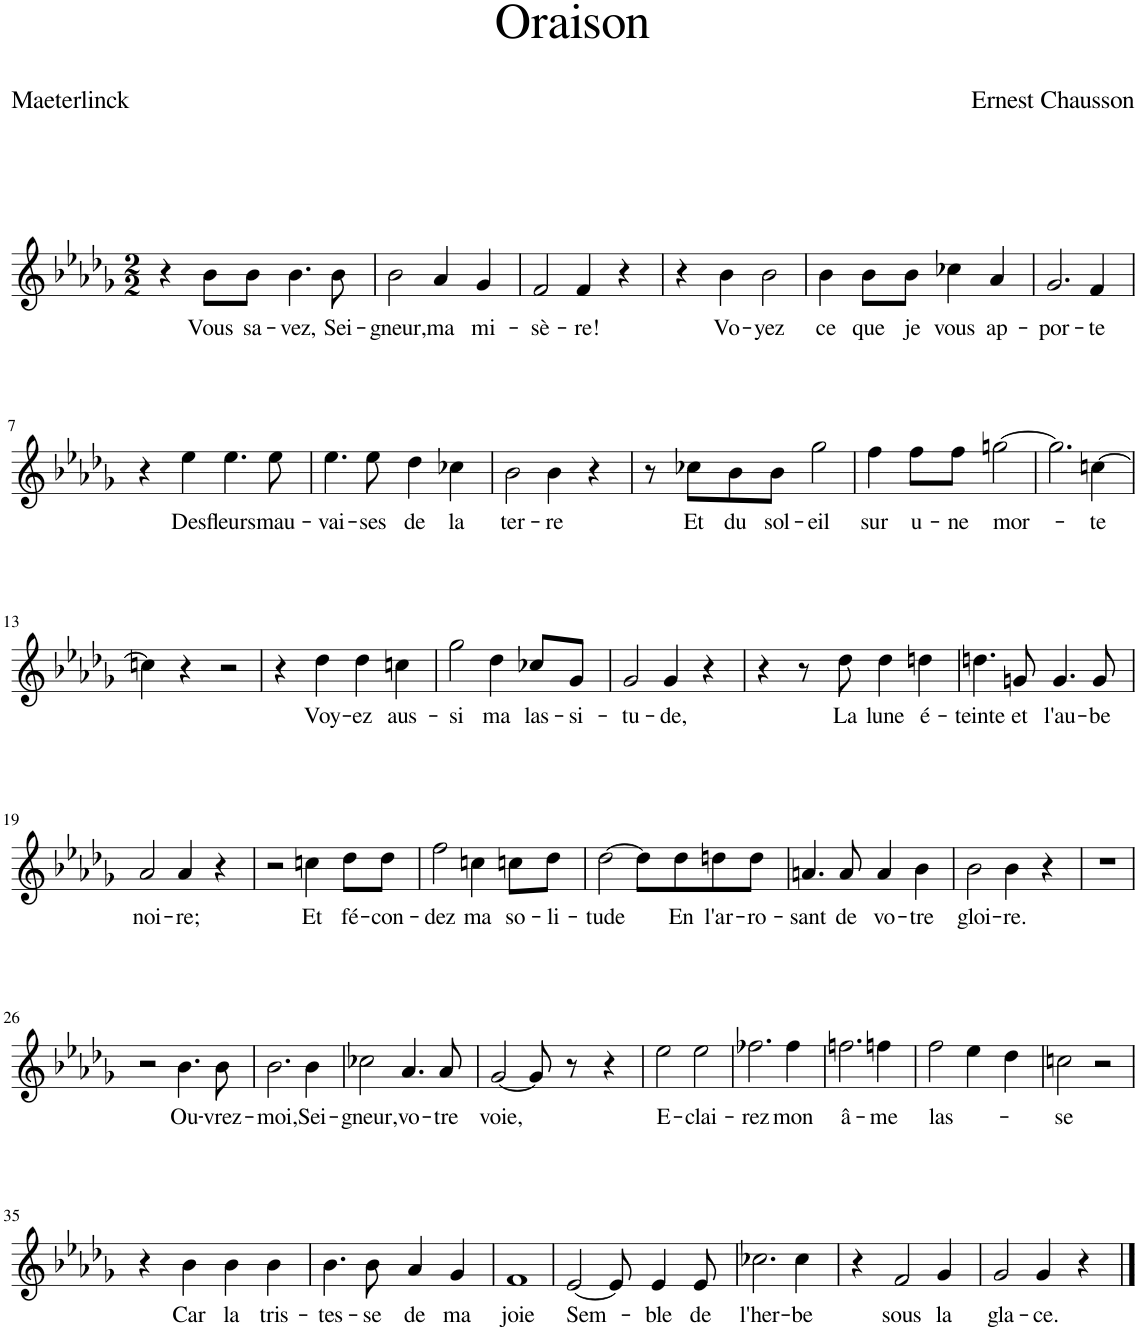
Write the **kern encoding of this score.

**kern	**text
*part1	*part1
*staff1	*staff1
*I"Piano	*
*I'Pno	*
*clefG2	*
*k[b-e-a-d-g-]	*
*M2/2	*
=1	=1
4r	.
!	!LO:LY:b
8b-\L	Vous
!	!LO:LY:b
8b-\J	sa-
!	!LO:LY:b
4.b-\	-vez,
!	!LO:LY:b
8b-\	Sei-
=2	=2
!	!LO:LY:b
2b-\	-gneur,
!	!LO:LY:b
4a-/	ma
!	!LO:LY:b
4g-/	mi-
=3	=3
!	!LO:LY:b
2f/	-sè-
!	!LO:LY:b
4f/	-re!
4r	.
=4	=4
4r	.
!	!LO:LY:b
4b-\	Vo-
!	!LO:LY:b
2b-\	-yez
=5	=5
!	!LO:LY:b
4b-\	ce
!	!LO:LY:b
8b-\L	que
!	!LO:LY:b
8b-\J	je
!	!LO:LY:b
4cc-X\	vous
!	!LO:LY:b
4a-/	ap-
=6	=6
!	!LO:LY:b
2.g-/	-por-
!	!LO:LY:b
4f/	-te
!!LO:LB:g=z
=7	=7
4r	.
!	!LO:LY:b
4ee-\	Des
!	!LO:LY:b
4.ee-\	fleurs
!	!LO:LY:b
8ee-\	mau-
=8	=8
!	!LO:LY:b
4.ee-\	-vai-
!	!LO:LY:b
8ee-\	-ses
!	!LO:LY:b
4dd-\	de
!	!LO:LY:b
4cc-X\	la
=9	=9
!	!LO:LY:b
2b-\	ter-
!	!LO:LY:b
4b-\	-re
4r	.
=10	=10
8r	.
!	!LO:LY:b
8cc-X\L	Et
!	!LO:LY:b
8b-\	du
!	!LO:LY:b
8b-\J	sol-
!	!LO:LY:b
2gg-\	-eil
=11	=11
!	!LO:LY:b
4ff\	sur
!	!LO:LY:b
8ff\L	u-
!	!LO:LY:b
8ff\J	-ne
!	!LO:LY:b
[2ggn\	mor-
=12	=12
2.gg\]	.
!	!LO:LY:b
[4ccn\	-te
!!LO:LB:g=z
=13	=13
4ccn\]	.
4r	.
2r	.
=14	=14
4r	.
!	!LO:LY:b
4dd-\	Voy-
!	!LO:LY:b
4dd-\	-ez
!	!LO:LY:b
4ccn\	aus-
=15	=15
!	!LO:LY:b
2gg-\	-si
!	!LO:LY:b
4dd-\	ma
!	!LO:LY:b
8cc-X/L	las-
!	!LO:LY:b
8g-/J	-si-
=16	=16
!	!LO:LY:b
2g-/	-tu-
!	!LO:LY:b
4g-/	-de,
4r	.
=17	=17
4r	.
8r	.
!	!LO:LY:b
8dd-\	La
!	!LO:LY:b
4dd-\	lune
!	!LO:LY:b
4ddn\	é-
=18	=18
!	!LO:LY:b
4.ddn\	-teinte
!	!LO:LY:b
8gn/	et
!	!LO:LY:b
4.g/	l'au-
!	!LO:LY:b
8g/	-be
!!LO:LB:g=z
=19	=19
!	!LO:LY:b
2a-/	noi-
!	!LO:LY:b
4a-/	-re;
4r	.
=20	=20
2r	.
!	!LO:LY:b
4ccn\	Et
!	!LO:LY:b
8dd-\L	fé-
!	!LO:LY:b
8dd-\J	-con-
=21	=21
!	!LO:LY:b
2ff\	-dez
!	!LO:LY:b
4ccn\	ma
!	!LO:LY:b
8ccn\L	so-
!	!LO:LY:b
8dd-\J	-li-
=22	=22
!	!LO:LY:b
[2dd-\	-tude
8dd-\L]	.
!	!LO:LY:b
8dd-\	En
!	!LO:LY:b
8ddn\	l'ar-
!	!LO:LY:b
8dd\J	-ro-
=23	=23
!	!LO:LY:b
4.an/	-sant
!	!LO:LY:b
8a/	de
!	!LO:LY:b
4a/	vo-
!	!LO:LY:b
4b-\	-tre
=24	=24
!	!LO:LY:b
2b-\	gloi-
!	!LO:LY:b
4b-\	-re.
4r	.
=25	=25
1r	.
!!LO:LB:g=z
=26	=26
2r	.
!	!LO:LY:b
4.b-\	Ou-
!	!LO:LY:b
8b-\	-vrez-
=27	=27
!	!LO:LY:b
2.b-\	-moi,
!	!LO:LY:b
4b-\	Sei-
=28	=28
!	!LO:LY:b
2cc-X\	-gneur,
!	!LO:LY:b
4.a-/	vo-
!	!LO:LY:b
8a-/	-tre
=29	=29
!	!LO:LY:b
[2g-/	voie,
8g-/]	.
8r	.
4r	.
=30	=30
!	!LO:LY:b
2ee-\	E-
!	!LO:LY:b
2ee-\	-clai-
=31	=31
!	!LO:LY:b
2.ff-X\	-rez
!	!LO:LY:b
4ff-\	mon
=32	=32
!	!LO:LY:b
2.ffn\	â-
!	!LO:LY:b
4ffn\	-me
=33	=33
!	!LO:LY:b
2ff\	las-
4ee-\	.
4dd-\	.
=34	=34
!	!LO:LY:b
2ccn\	-se
2r	.
!!LO:LB:g=z
=35	=35
4r	.
!	!LO:LY:b
4b-\	Car
!	!LO:LY:b
4b-\	la
!	!LO:LY:b
4b-\	tris-
=36	=36
!	!LO:LY:b
4.b-\	-tes-
!	!LO:LY:b
8b-\	-se
!	!LO:LY:b
4a-/	de
!	!LO:LY:b
4g-/	ma
=37	=37
!	!LO:LY:b
1f	joie
=38	=38
!	!LO:LY:b
[2e-/	Sem-
8e-/]	.
!	!LO:LY:b
4e-/	-ble
!	!LO:LY:b
8e-/	de
=39	=39
!	!LO:LY:b
2.cc-X\	l'her-
!	!LO:LY:b
4cc-\	-be
=40	=40
4r	.
!	!LO:LY:b
2f/	sous
!	!LO:LY:b
4g-/	la
=41	=41
!	!LO:LY:b
2g-/	gla-
!	!LO:LY:b
4g-/	-ce.
4r	.
==	==
*-	*-
